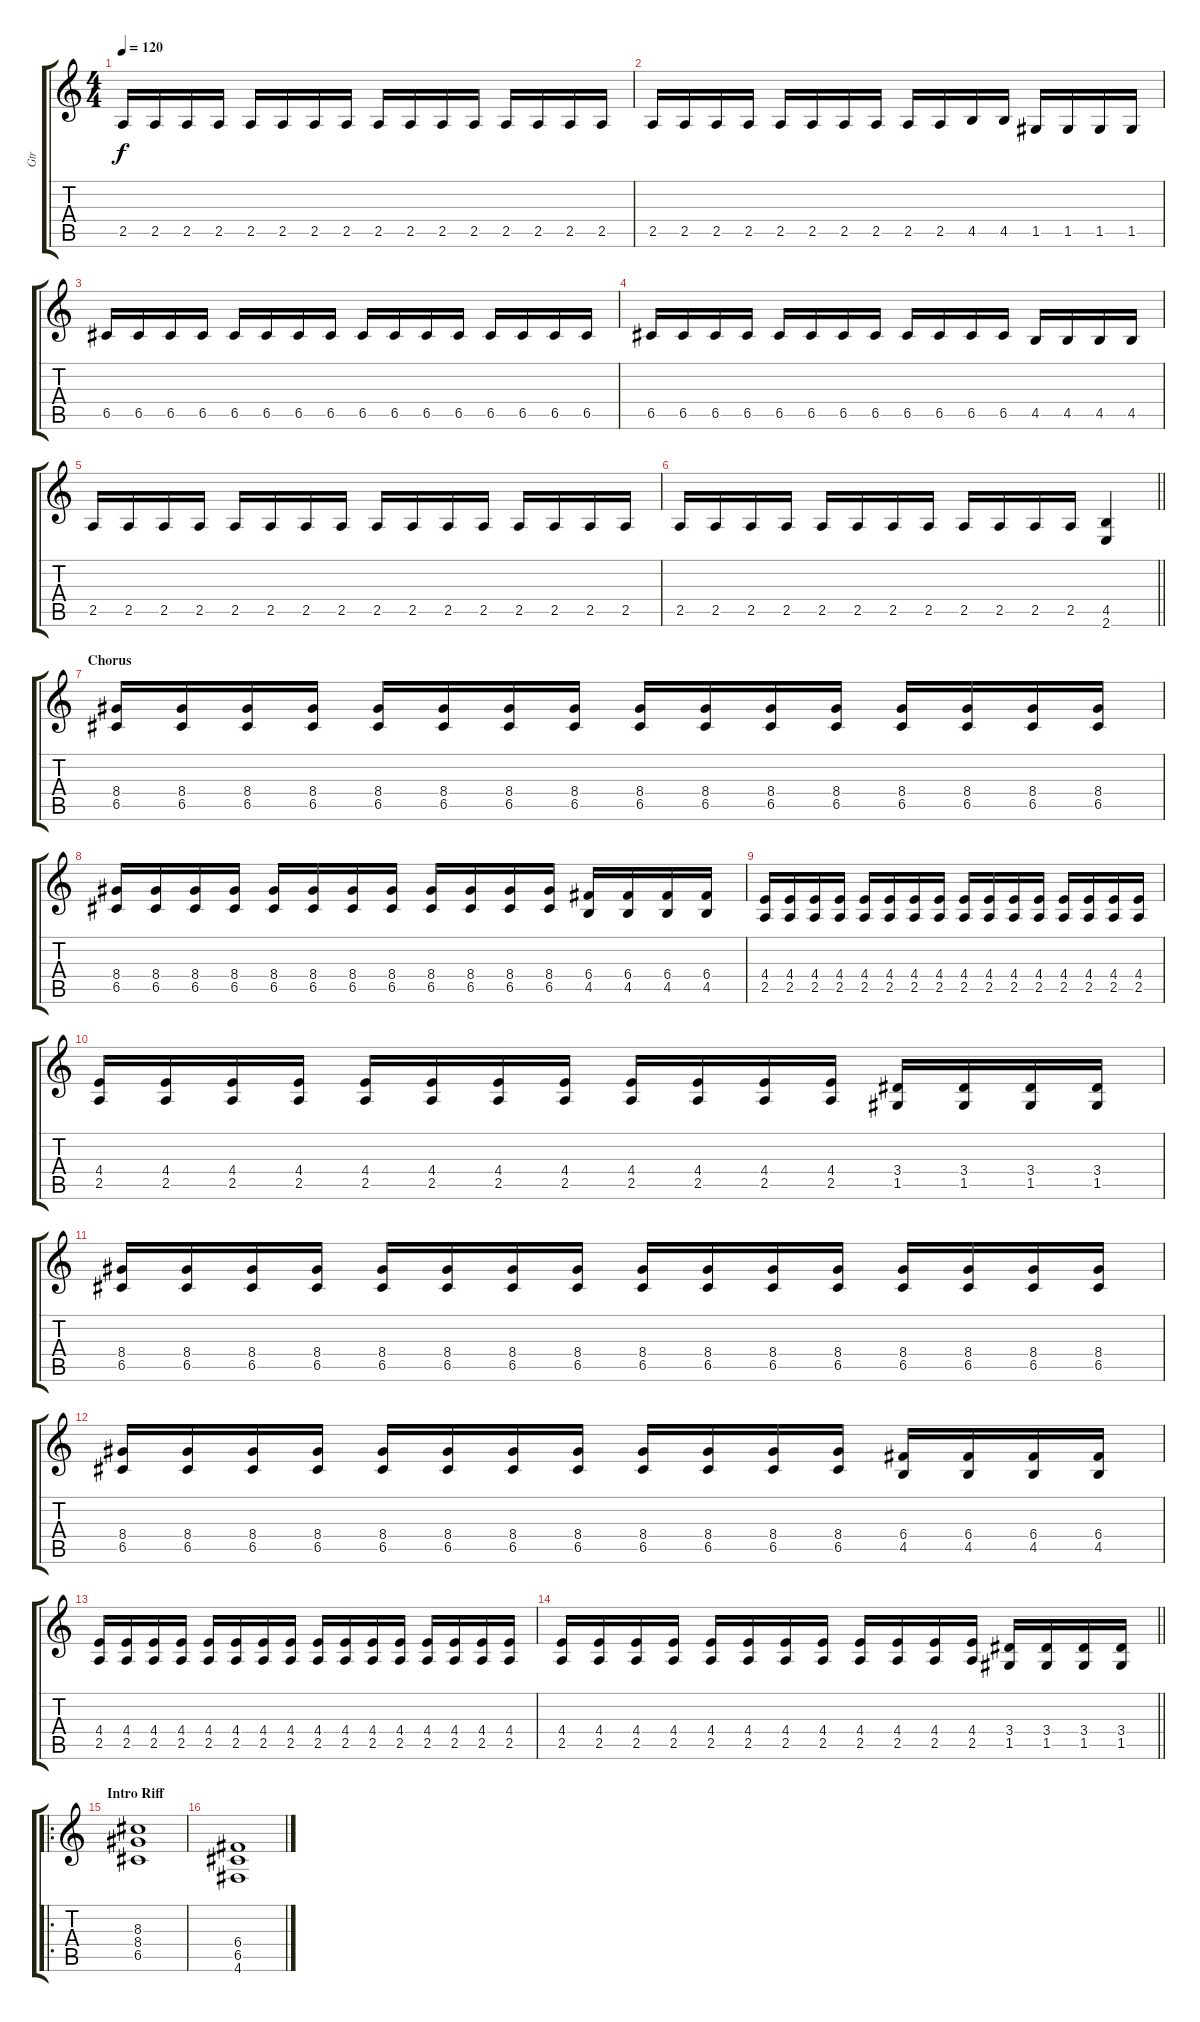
\track ("Gtr" "Gtr") {instrument overdrivenguitar}
\staff {score tabs}
\tuning (D4 A3 F3 C3 G2 D2) {hide}
\ts (4 4)
\tempo 120
\clef g2
\ks c
2.5.16{dy f} 2.5.16 2.5.16 2.5.16 2.5.16 2.5.16 2.5.16 2.5.16 2.5.16 2.5.16 2.5.16 2.5.16 2.5.16 2.5.16 2.5.16 2.5.16 |
2.5.16 2.5.16 2.5.16 2.5.16 2.5.16 2.5.16 2.5.16 2.5.16 2.5.16 2.5.16 4.5.16 4.5.16 1.5.16 1.5.16 1.5.16 1.5.16 |
6.5.16 6.5.16 6.5.16 6.5.16 6.5.16 6.5.16 6.5.16 6.5.16 6.5.16 6.5.16 6.5.16 6.5.16 6.5.16 6.5.16 6.5.16 6.5.16 |
6.5.16 6.5.16 6.5.16 6.5.16 6.5.16 6.5.16 6.5.16 6.5.16 6.5.16 6.5.16 6.5.16 6.5.16 4.5.16 4.5.16 4.5.16 4.5.16 |
2.5.16 2.5.16 2.5.16 2.5.16 2.5.16 2.5.16 2.5.16 2.5.16 2.5.16 2.5.16 2.5.16 2.5.16 2.5.16 2.5.16 2.5.16 2.5.16 |
\barLineRight lightlight
2.5.16 2.5.16 2.5.16 2.5.16 2.5.16 2.5.16 2.5.16 2.5.16 2.5.16 2.5.16 2.5.16 2.5.16 (4.5 2.6).4 |
\section ("" "Chorus")
(8.4 6.5).16 (8.4 6.5).16 (8.4 6.5).16 (8.4 6.5).16 (8.4 6.5).16 (8.4 6.5).16 (8.4 6.5).16 (8.4 6.5).16 (8.4 6.5).16 (8.4 6.5).16 (8.4 6.5).16 (8.4 6.5).16 (8.4 6.5).16 (8.4 6.5).16 (8.4 6.5).16 (8.4 6.5).16 |
(8.4 6.5).16 (8.4 6.5).16 (8.4 6.5).16 (8.4 6.5).16 (8.4 6.5).16 (8.4 6.5).16 (8.4 6.5).16 (8.4 6.5).16 (8.4 6.5).16 (8.4 6.5).16 (8.4 6.5).16 (8.4 6.5).16 (6.4 4.5).16 (6.4 4.5).16 (6.4 4.5).16 (6.4 4.5).16 |
(4.4 2.5).16 (4.4 2.5).16 (4.4 2.5).16 (4.4 2.5).16 (4.4 2.5).16 (4.4 2.5).16 (4.4 2.5).16 (4.4 2.5).16 (4.4 2.5).16 (4.4 2.5).16 (4.4 2.5).16 (4.4 2.5).16 (4.4 2.5).16 (4.4 2.5).16 (4.4 2.5).16 (4.4 2.5).16 |
(4.4 2.5).16 (4.4 2.5).16 (4.4 2.5).16 (4.4 2.5).16 (4.4 2.5).16 (4.4 2.5).16 (4.4 2.5).16 (4.4 2.5).16 (4.4 2.5).16 (4.4 2.5).16 (4.4 2.5).16 (4.4 2.5).16 (3.4 1.5).16 (3.4 1.5).16 (3.4 1.5).16 (3.4 1.5).16 |
(8.4 6.5).16 (8.4 6.5).16 (8.4 6.5).16 (8.4 6.5).16 (8.4 6.5).16 (8.4 6.5).16 (8.4 6.5).16 (8.4 6.5).16 (8.4 6.5).16 (8.4 6.5).16 (8.4 6.5).16 (8.4 6.5).16 (8.4 6.5).16 (8.4 6.5).16 (8.4 6.5).16 (8.4 6.5).16 |
(8.4 6.5).16 (8.4 6.5).16 (8.4 6.5).16 (8.4 6.5).16 (8.4 6.5).16 (8.4 6.5).16 (8.4 6.5).16 (8.4 6.5).16 (8.4 6.5).16 (8.4 6.5).16 (8.4 6.5).16 (8.4 6.5).16 (6.4 4.5).16 (6.4 4.5).16 (6.4 4.5).16 (6.4 4.5).16 |
(4.4 2.5).16 (4.4 2.5).16 (4.4 2.5).16 (4.4 2.5).16 (4.4 2.5).16 (4.4 2.5).16 (4.4 2.5).16 (4.4 2.5).16 (4.4 2.5).16 (4.4 2.5).16 (4.4 2.5).16 (4.4 2.5).16 (4.4 2.5).16 (4.4 2.5).16 (4.4 2.5).16 (4.4 2.5).16 |
\barLineRight lightlight
(4.4 2.5).16 (4.4 2.5).16 (4.4 2.5).16 (4.4 2.5).16 (4.4 2.5).16 (4.4 2.5).16 (4.4 2.5).16 (4.4 2.5).16 (4.4 2.5).16 (4.4 2.5).16 (4.4 2.5).16 (4.4 2.5).16 (3.4 1.5).16 (3.4 1.5).16 (3.4 1.5).16 (3.4 1.5).16 |
\ro
\section ("" "Intro Riff")
(8.3 8.4 6.5).1 |
(6.4 6.5 4.6).1
